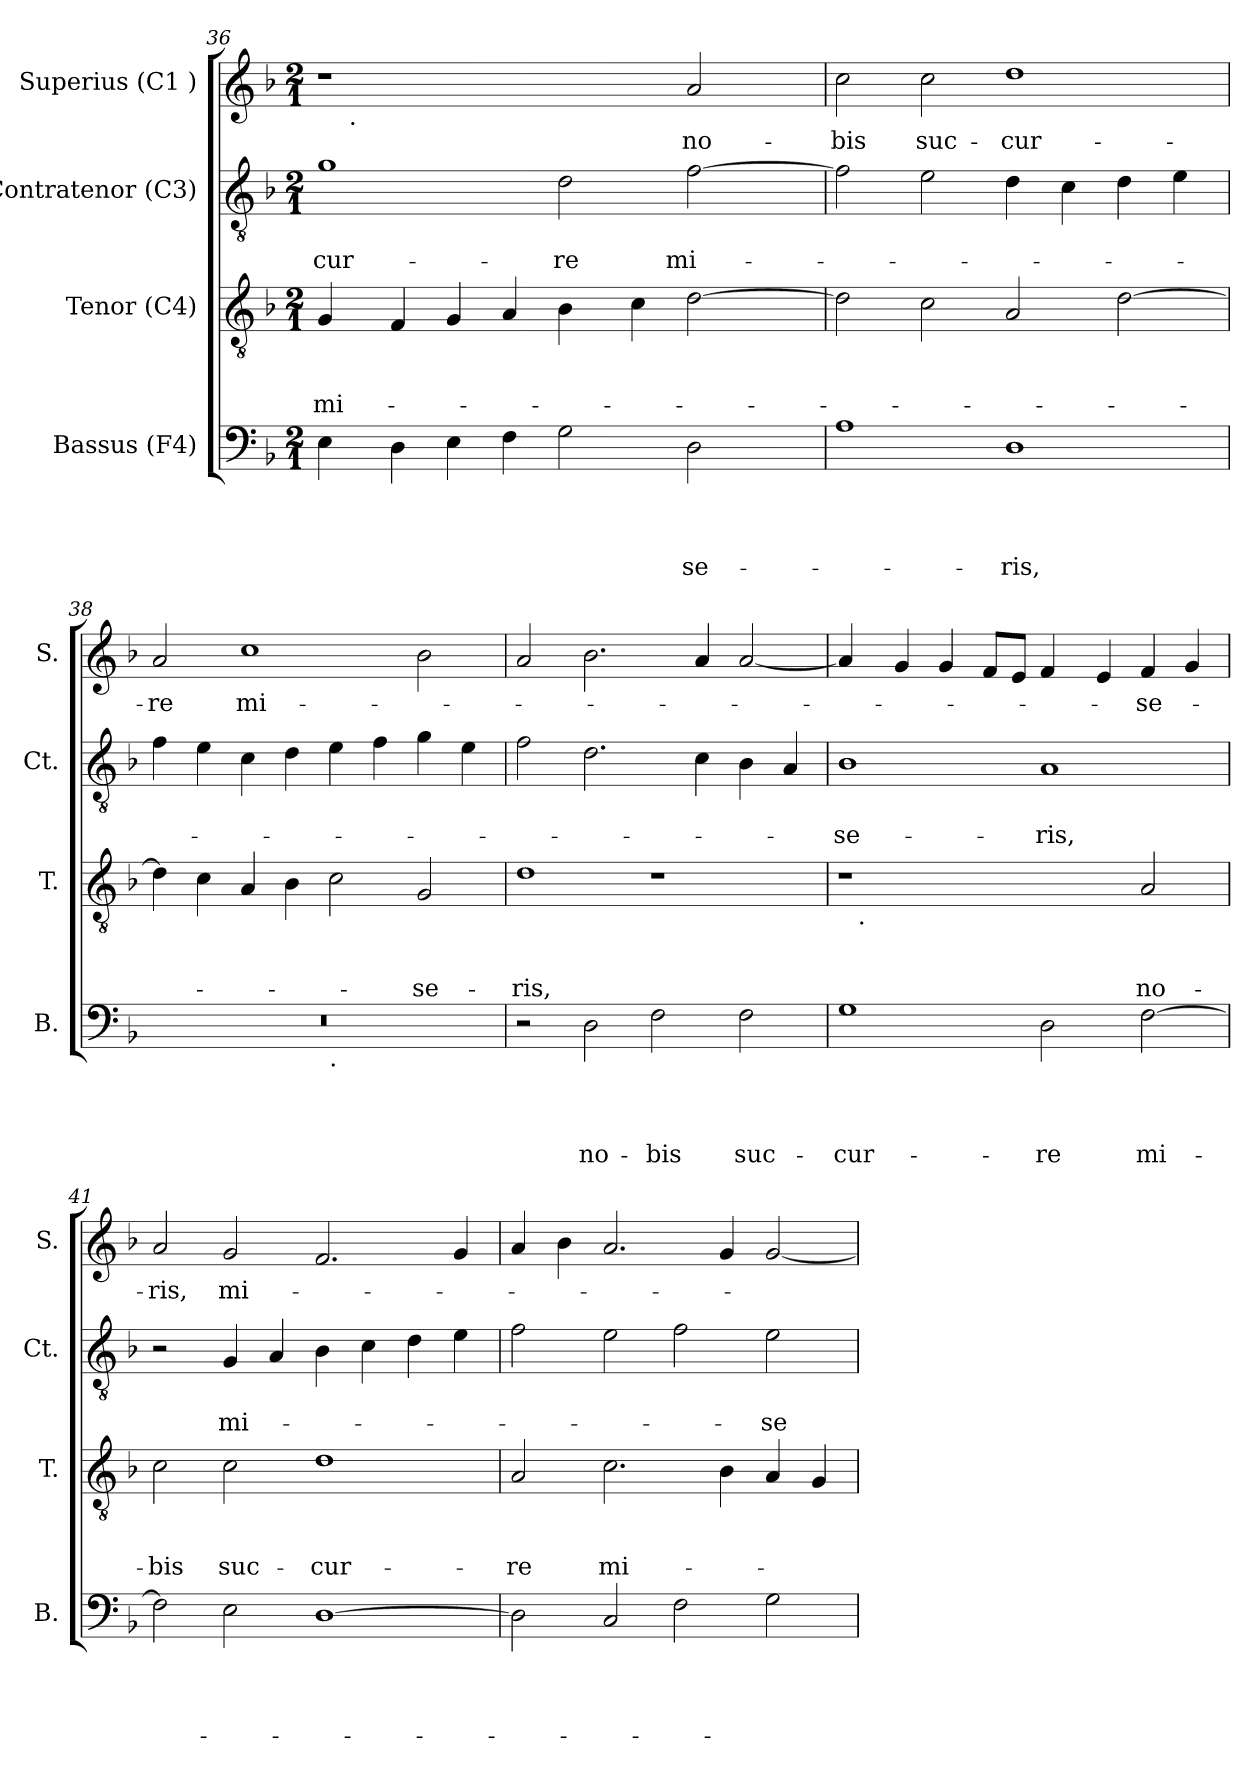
**kern	**text	**text	**text	**text	**kern	**text	**text	**text	**kern	**text	**text	**kern	**text
*part4	*part4	*part4	*part4	*part4	*part3	*part3	*part3	*part3	*part2	*part2	*part2	*part1	*part1
*staff4	*staff4	*staff4	*staff4	*staff4	*staff3	*staff3	*staff3	*staff3	*staff2	*staff2	*staff2	*staff1	*staff1
*I"Bassus (F4)	*	*	*	*	*I"Tenor (C4)	*	*	*	*I"Contratenor (C3)	*	*	*I"Superius (C1 )	*
*I'B.	*	*	*	*	*I'T.	*	*	*	*I'Ct.	*	*	*I'S.	*
!!LO:PB:g=z
*clefF4	*	*	*	*	*clefGv2	*	*	*	*clefGv2	*	*	*clefG2	*
*k[b-]	*	*	*	*	*k[b-]	*	*	*	*k[b-]	*	*	*k[b-]	*
*F:	*	*	*	*	*F:	*	*	*	*F:	*	*	*F:	*
*M2/1	*	*	*	*	*M2/1	*	*	*	*M2/1	*	*	*M2/1	*
=36	=36	=36	=36	=36	=36	=36	=36	=36	=36	=36	=36	=36	=36
!	!	!	!	!	!	!	!	!LO:LY:b	!	!	!LO:LY:b	!	!
*	*	*	*	*	*	*	*	*	*	*	*	*^	*
4E\	.	.	.	.	4G/	.	.	mi-	1g	.	-cur-	1r	16.ryy	.
!	!	!	!	!	!	!	!	!	!	!	!	!	!LO:TX:b:t=.	!
.	.	.	.	.	.	.	.	.	.	.	.	.	1ryy	.
4D\	.	.	.	.	4F/	.	.	.	.	.	.	.	.	.
4E\	.	.	.	.	4G/	.	.	.	.	.	.	.	.	.
4F\	.	.	.	.	4A/	.	.	.	.	.	.	.	.	.
!	!	!	!	!	!	!	!	!	!	!	!LO:LY:b	!	!	!
2G\	.	.	.	.	4B-\	.	.	.	2d\	.	-re	2ryy	.	.
.	.	.	.	.	.	.	.	.	.	.	.	.	2ryy	.
.	.	.	.	.	4c\	.	.	.	.	.	.	.	.	.
!	!	!	!	!LO:LY:b	!	!	!	!	!	!	!LO:LY:b	!	!	!LO:LY:b
2D\	.	.	.	-se-	[>2d\	.	.	.	[>2f\	.	mi-	2a/	.	no-
.	.	.	.	.	.	.	.	.	.	.	.	.	4ryy	.
.	.	.	.	.	.	.	.	.	.	.	.	.	8ryy	.
.	.	.	.	.	.	.	.	.	.	.	.	.	32ryy	.
=37	=37	=37	=37	=37	=37	=37	=37	=37	=37	=37	=37	=37	=37	=37
!	!	!	!	!	!	!	!	!	!	!	!	!	!	!LO:LY:b
*	*	*	*	*	*	*	*	*	*	*	*	*v	*v	*
1A	.	.	.	.	2d\]	.	.	.	2f\]	.	.	2cc\	-bis
!	!	!	!	!	!	!	!	!	!	!	!	!	!LO:LY:b
.	.	.	.	.	2c\	.	.	.	2e\	.	.	2cc\	suc-
!	!	!	!	!LO:LY:b	!	!	!	!	!	!	!	!	!LO:LY:b
1D	.	.	.	-ris,	2A/	.	.	.	4d\	.	.	1dd	-cur-
.	.	.	.	.	.	.	.	.	4c\	.	.	.	.
.	.	.	.	.	[>2d\	.	.	.	4d\	.	.	.	.
.	.	.	.	.	.	.	.	.	4e\	.	.	.	.
=38	=38	=38	=38	=38	=38	=38	=38	=38	=38	=38	=38	=38	=38
!	!	!	!	!	!	!	!	!	!	!	!	!	!LO:LY:b
*^	*	*	*	*	*	*	*	*	*	*	*	*	*
0r	1ryy	.	.	.	.	4d\]	.	.	.	4f\	.	.	2a/	-re
.	.	.	.	.	.	4c\	.	.	.	4e\	.	.	.	.
!	!	!	!	!	!	!	!	!	!	!	!	!	!	!LO:LY:b
.	.	.	.	.	.	4A/	.	.	.	4c\	.	.	1cc	mi-
.	.	.	.	.	.	4B-\	.	.	.	4d\	.	.	.	.
!	!LO:TX:b:t=.	!	!	!	!	!	!	!	!	!	!	!	!	!
.	1ryy	.	.	.	.	2c\	.	.	.	4e\	.	.	.	.
.	.	.	.	.	.	.	.	.	.	4f\	.	.	.	.
!	!	!	!	!	!	!	!	!	!LO:LY:b	!	!	!	!	!
.	.	.	.	.	.	2G/	.	.	-se-	4g\	.	.	2b-\	.
.	.	.	.	.	.	.	.	.	.	4e\	.	.	.	.
=39	=39	=39	=39	=39	=39	=39	=39	=39	=39	=39	=39	=39	=39	=39
!	!	!	!	!	!	!	!	!	!LO:LY:b	!	!	!	!	!
*v	*v	*	*	*	*	*	*	*	*	*	*	*	*	*
2r	.	.	.	.	1d	.	.	-ris,	2f\	.	.	2a/	.
!	!	!	!	!LO:LY:b	!	!	!	!	!	!	!	!	!
2D\	.	.	.	no-	.	.	.	.	2.d\	.	.	2.b-\	.
!	!	!	!	!LO:LY:b	!	!	!	!	!	!	!	!	!
2F\	.	.	.	-bis	1r	.	.	.	.	.	.	.	.
.	.	.	.	.	.	.	.	.	4c\	.	.	4a/	.
!	!	!	!	!LO:LY:b	!	!	!	!	!	!	!	!	!
2F\	.	.	.	suc-	.	.	.	.	4B-\	.	.	[<2a/	.
.	.	.	.	.	.	.	.	.	4A/	.	.	.	.
!!LO:LB:g=z
=40	=40	=40	=40	=40	=40	=40	=40	=40	=40	=40	=40	=40	=40
!	!	!	!	!LO:LY:b	!	!	!	!	!	!	!LO:LY:b:rj	!	!
*	*	*	*	*	*^	*	*	*	*	*	*	*	*
1G	.	.	.	-cur-	1r	16ryy	.	.	.	1B-	.	-se-	4a/]	.
!	!	!	!	!	!	!LO:TX:b:t=.	!	!	!	!	!	!	!	!
.	.	.	.	.	.	1ryy	.	.	.	.	.	.	.	.
.	.	.	.	.	.	.	.	.	.	.	.	.	4g/	.
.	.	.	.	.	.	.	.	.	.	.	.	.	4g/	.
.	.	.	.	.	.	.	.	.	.	.	.	.	8f/L	.
.	.	.	.	.	.	.	.	.	.	.	.	.	8e/J	.
!	!	!	!	!LO:LY:b	!	!	!	!	!	!	!	!LO:LY:b	!	!
2D\	.	.	.	-re	2ryy	.	.	.	.	1A	.	-ris,	4f/	.
.	.	.	.	.	.	2...ryy	.	.	.	.	.	.	.	.
.	.	.	.	.	.	.	.	.	.	.	.	.	4e/	.
!	!	!	!	!LO:LY:b	!	!	!	!	!LO:LY:b	!	!	!	!	!LO:LY:b
[>2F\	.	.	.	mi-	2A/	.	.	.	no-	.	.	.	4f/	-se-
.	.	.	.	.	.	.	.	.	.	.	.	.	4g/	.
=41	=41	=41	=41	=41	=41	=41	=41	=41	=41	=41	=41	=41	=41	=41
!	!	!	!	!	!	!	!	!	!LO:LY:b	!	!	!	!	!LO:LY:b
*	*	*	*	*	*v	*v	*	*	*	*	*	*	*	*
2F\]	.	.	.	.	2c\	.	.	-bis	2r	.	.	2a/	-ris,
!	!	!	!	!	!	!	!	!LO:LY:b	!	!	!LO:LY:b	!	!LO:LY:b
2E\	.	.	.	.	2c\	.	.	suc-	4G/	.	mi-	2g/	mi-
.	.	.	.	.	.	.	.	.	4A/	.	.	.	.
!	!	!	!	!	!	!	!	!LO:LY:b	!	!	!	!	!
[>1D	.	.	.	.	1d	.	.	-cur-	4B-\	.	.	2.f/	.
.	.	.	.	.	.	.	.	.	4c\	.	.	.	.
.	.	.	.	.	.	.	.	.	4d\	.	.	.	.
.	.	.	.	.	.	.	.	.	4e\	.	.	4g/	.
=42	=42	=42	=42	=42	=42	=42	=42	=42	=42	=42	=42	=42	=42
!	!	!	!	!	!	!	!	!LO:LY:b	!	!	!	!	!
2D\]	.	.	.	.	2A/	.	.	-re	2f\	.	.	4a/	.
.	.	.	.	.	.	.	.	.	.	.	.	4b-\	.
!	!	!	!	!	!	!	!	!LO:LY:b	!	!	!	!	!
2C/	.	.	.	.	2.c\	.	.	mi-	2e\	.	.	2.a/	.
2F\	.	.	.	.	.	.	.	.	2f\	.	.	.	.
.	.	.	.	.	4B-\	.	.	.	.	.	.	4g/	.
!	!	!	!	!	!	!	!	!	!	!	!LO:LY:b	!	!
2G\	.	.	.	.	4A/	.	.	.	2e\	.	-se-	[<2g/	.
.	.	.	.	.	4G/	.	.	.	.	.	.	.	.
=	=	=	=	=	=	=	=	=	=	=	=	=	=
*-	*-	*-	*-	*-	*-	*-	*-	*-	*-	*-	*-	*-	*-
